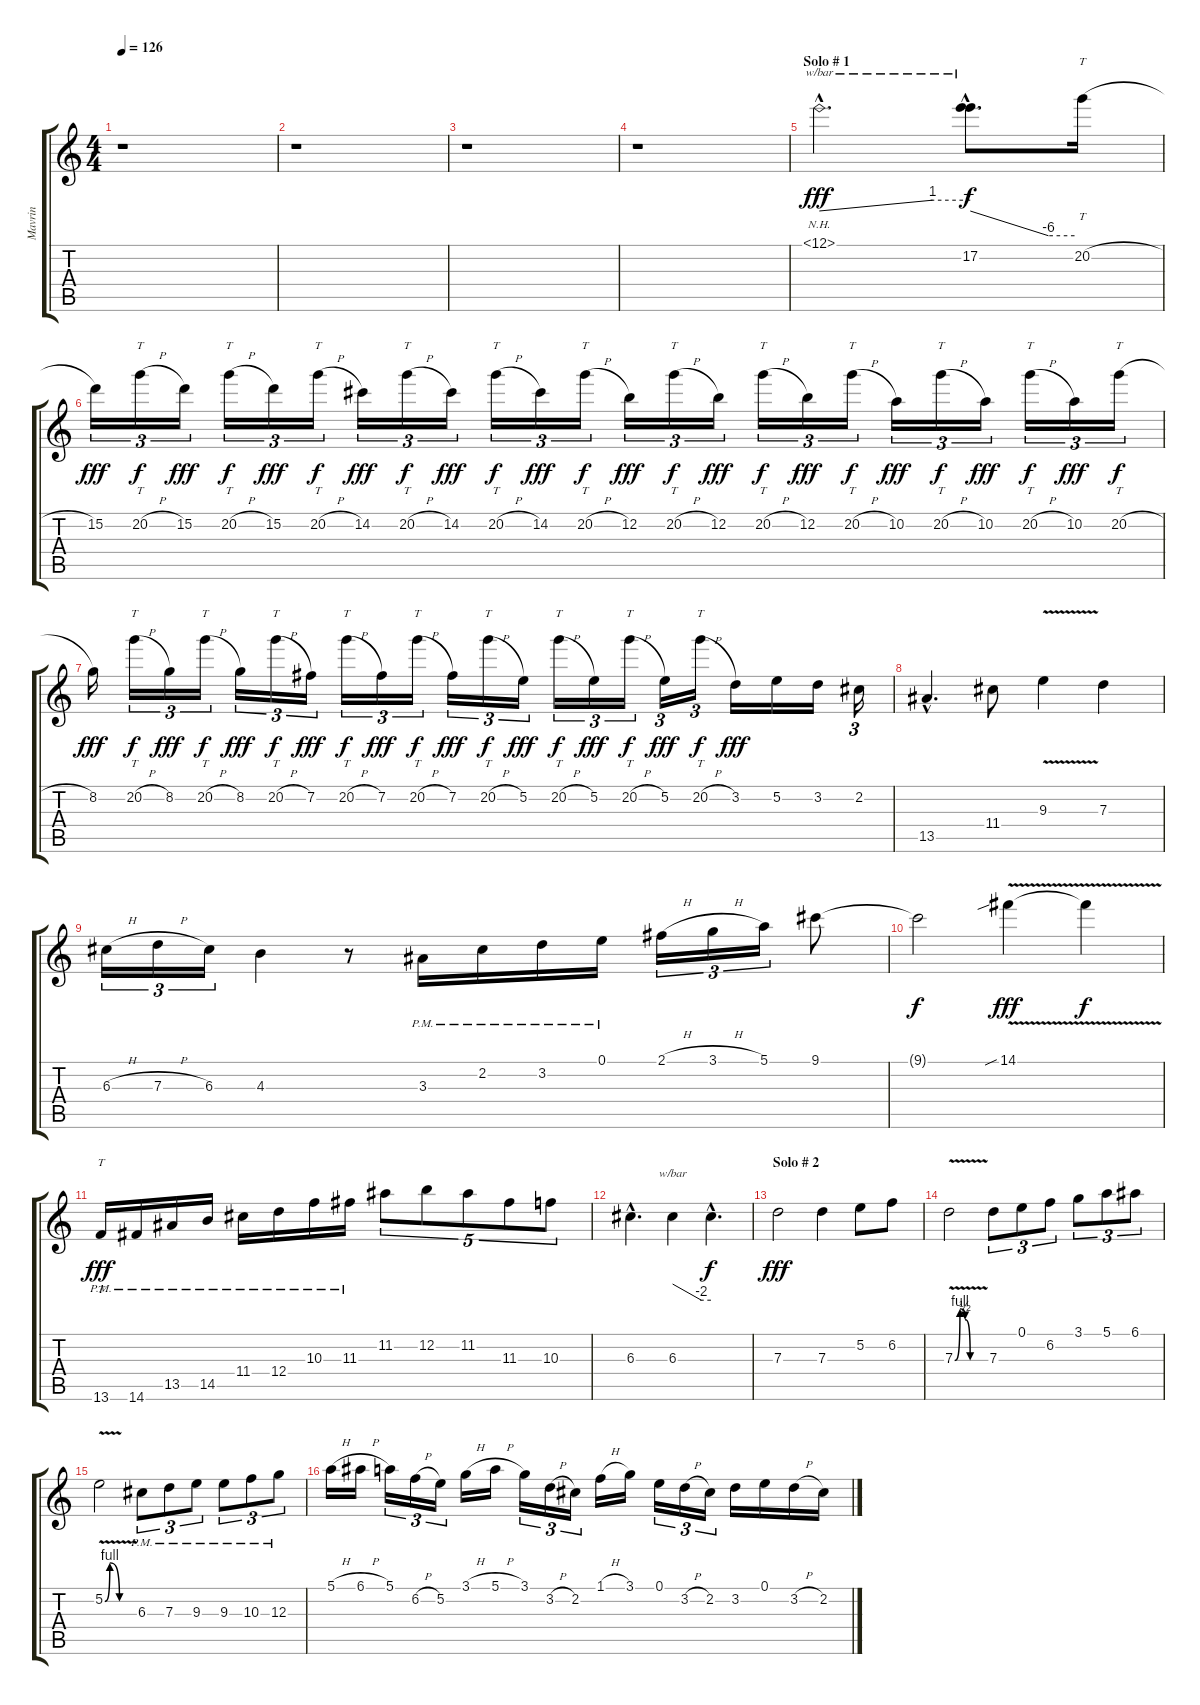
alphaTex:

\track ("Mavrin" "Mavrin") {instrument distortionguitar}
\staff {score tabs}
\tuning (E4 B3 G3 D3 A2 E2) {hide}
\ts (4 4)
\tempo 126
\clef g2
\ks c
r.1{dy f} |
r.1 |
r.1 |
r.1 |
\section ("" "Solo # 1")
12.1{nh hac}.2{d tbe (custom default 0 0 45 4 60 4) dy fff volume 15 balance 6} (12.1{hac t} 17.2{hac}).8{d tbe (custom default 0 0 45 -24 60 -24) dy f} 20.2{h}.16{tt} |
15.2.16{tu (3 2) dy fff} 20.2{h}.16{tt tu (3 2) dy f} 15.2.16{tu (3 2) dy fff} 20.2{h}.16{tt tu (3 2) dy f} 15.2.16{tu (3 2) dy fff} 20.2{h}.16{tt tu (3 2) dy f} 14.2.16{tu (3 2) dy fff} 20.2{h}.16{tt tu (3 2) dy f} 14.2.16{tu (3 2) dy fff} 20.2{h}.16{tt tu (3 2) dy f} 14.2.16{tu (3 2) dy fff} 20.2{h}.16{tt tu (3 2) dy f} 12.2.16{tu (3 2) dy fff} 20.2{h}.16{tt tu (3 2) dy f} 12.2.16{tu (3 2) dy fff} 20.2{h}.16{tt tu (3 2) dy f} 12.2.16{tu (3 2) dy fff} 20.2{h}.16{tt tu (3 2) dy f} 10.2.16{tu (3 2) dy fff} 20.2{h}.16{tt tu (3 2) dy f} 10.2.16{tu (3 2) dy fff} 20.2{h}.16{tt tu (3 2) dy f} 10.2.16{tu (3 2) dy fff} 20.2{h}.16{tt tu (3 2) dy f} |
8.2.16{dy fff} 20.2{h}.16{tt tu (3 2) dy f} 8.2.16{tu (3 2) dy fff} 20.2{h}.16{tt tu (3 2) dy f} 8.2.16{tu (3 2) dy fff} 20.2{h}.16{tt tu (3 2) dy f} 7.2.16{tu (3 2) dy fff} 20.2{h}.16{tt tu (3 2) dy f} 7.2.16{tu (3 2) dy fff} 20.2{h}.16{tt tu (3 2) dy f} 7.2.16{tu (3 2) dy fff} 20.2{h}.16{tt tu (3 2) dy f} 5.2.16{tu (3 2) dy fff} 20.2{h}.16{tt tu (3 2) dy f} 5.2.16{tu (3 2) dy fff} 20.2{h}.16{tt tu (3 2) dy f} 5.2.16{tu (3 2) dy fff} 20.2{h}.16{tt tu (3 2) dy f} 3.2.16{dy fff} 5.2.16 3.2.16 2.2.16{tu (3 2)} |
13.5{hac}.4{d} 11.4.8 9.3{v}.4 7.3.4 |
6.3{h}.16{tu (3 2)} 7.3{h}.16{tu (3 2)} 6.3.16{tu (3 2)} 4.3.4 r.8 3.3{pm}.16 2.2{pm}.16 3.2{pm}.16 0.1{pm}.16 2.1{h}.16{tu (3 2)} 3.1{h}.16{tu (3 2)} 5.1.16{tu (3 2)} 9.1.8 |
9.1{t}.2{dy f} 14.1{v sib}.4{dy fff} 14.1{t}.4{dy f} |
13.6{pm}.16{tt dy fff} 14.6{pm}.16 13.5{pm}.16 14.5{pm}.16 11.4{pm}.16 12.4{pm}.16 10.3{pm}.16 11.3{pm}.16 11.2.8{tu (5 4)} 12.2.8{tu (5 4)} 11.2.8{tu (5 4)} 11.3.8{tu (5 4)} 10.3.8{tu (5 4)} |
6.3{hac}.4{d} 6.3.4{tbe (custom default 0 0 45 -8 60 -8)} 6.3{hac t}.4{d dy f} |
\section ("" "Solo # 2")
7.3.2{dy fff balance 10} 7.3.4 5.2.8 6.2.8 |
7.3{be (custom 0 0 10 4 20 2 30 0 45 0 60 0) v}.2 7.3.8{tu (3 2)} 0.1.8{tu (3 2)} 6.2.8{tu (3 2)} 3.1.8{tu (3 2)} 5.1.8{tu (3 2)} 6.1.8{tu (3 2)} |
5.2{be (custom 0 0 10 4 30 0 45 0 60 0) v}.2 6.3{pm}.8{tu (3 2)} 7.3{pm}.8{tu (3 2)} 9.3{pm}.8{tu (3 2)} 9.3{pm}.8{tu (3 2)} 10.3{pm}.8{tu (3 2)} 12.3{pm}.8{tu (3 2)} |
5.1{h}.16 6.1{h}.16 5.1.16{tu (3 2)} 6.2{h}.16{tu (3 2)} 5.2.16{tu (3 2)} 3.1{h}.16 5.1{h}.16 3.1.16{tu (3 2)} 3.2{h}.16{tu (3 2)} 2.2.16{tu (3 2)} 1.1{h}.16 3.1.16 0.1.16{tu (3 2)} 3.2{h}.16{tu (3 2)} 2.2.16{tu (3 2)} 3.2.16 0.1.16 3.2{h}.16 2.2.16
